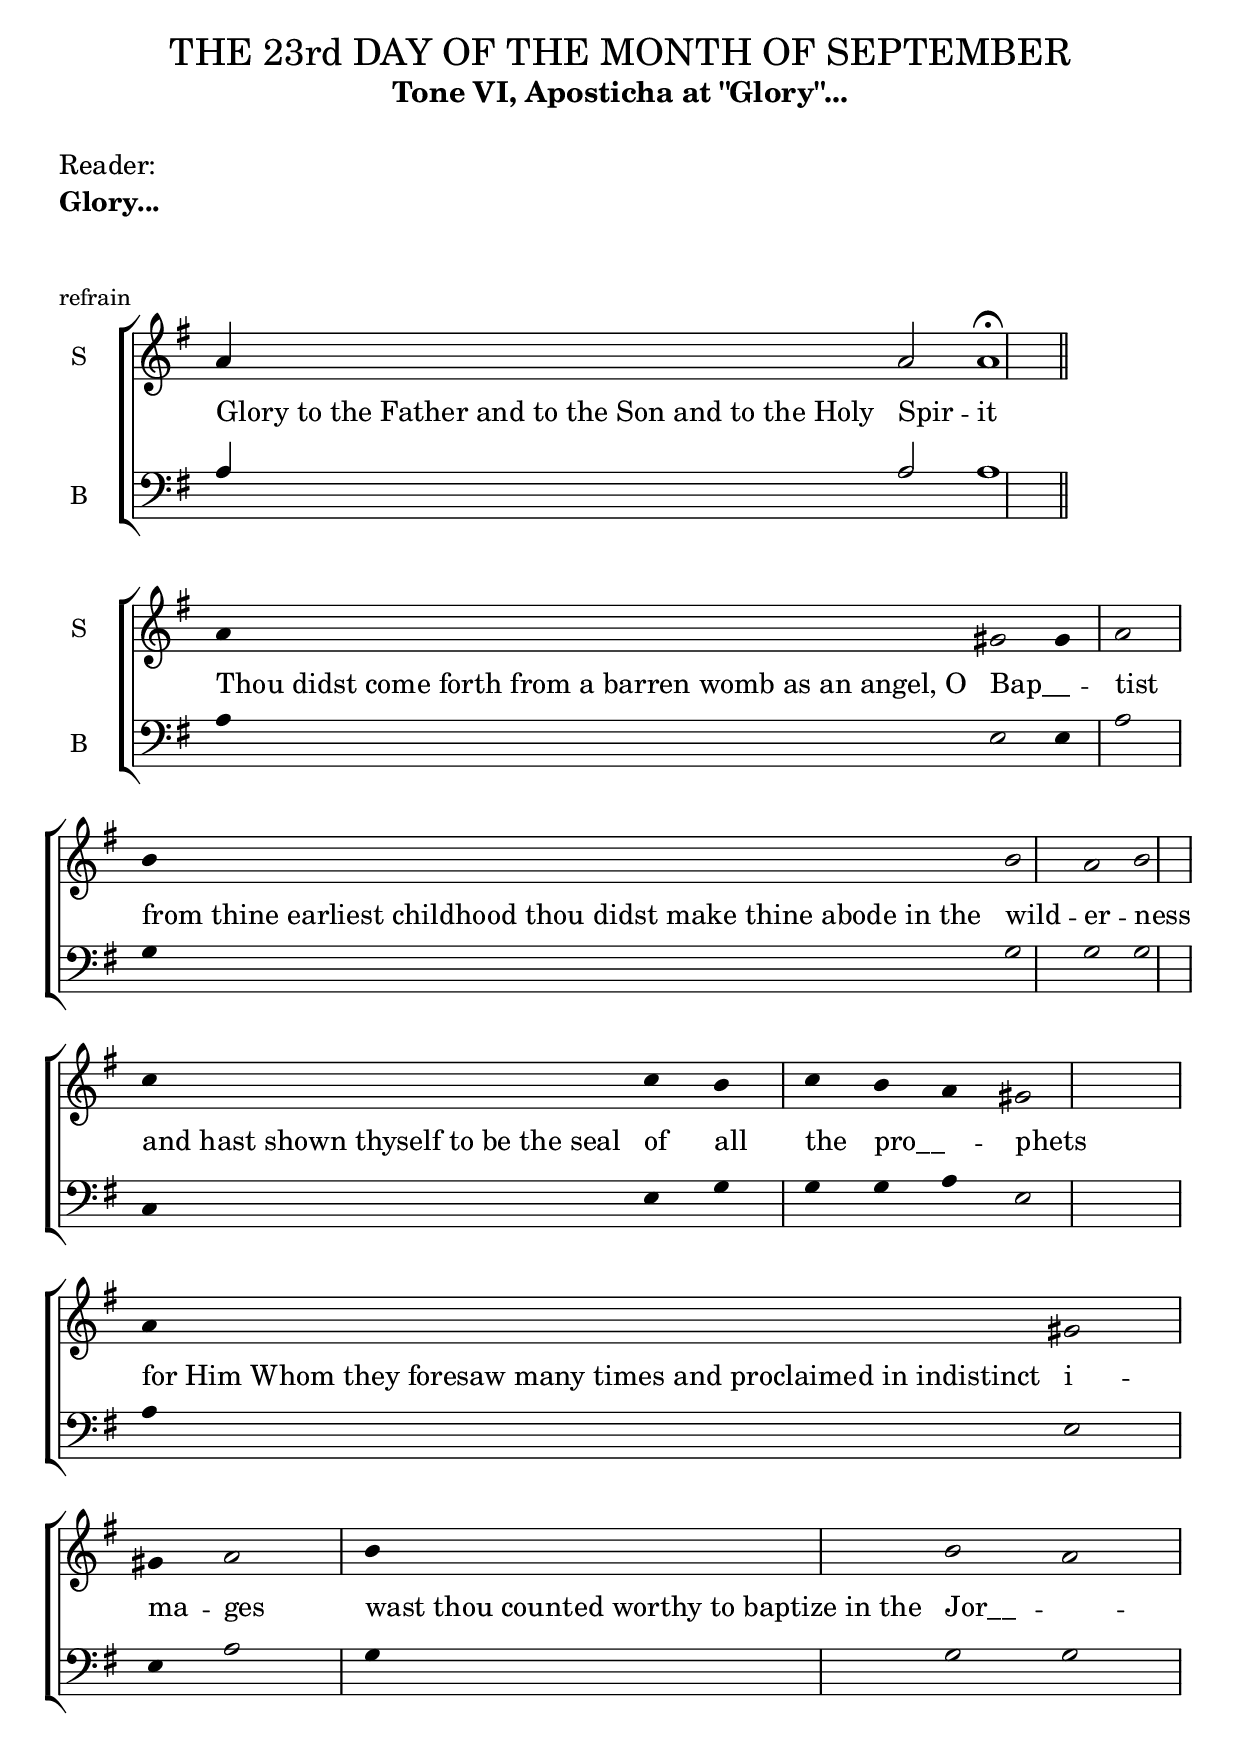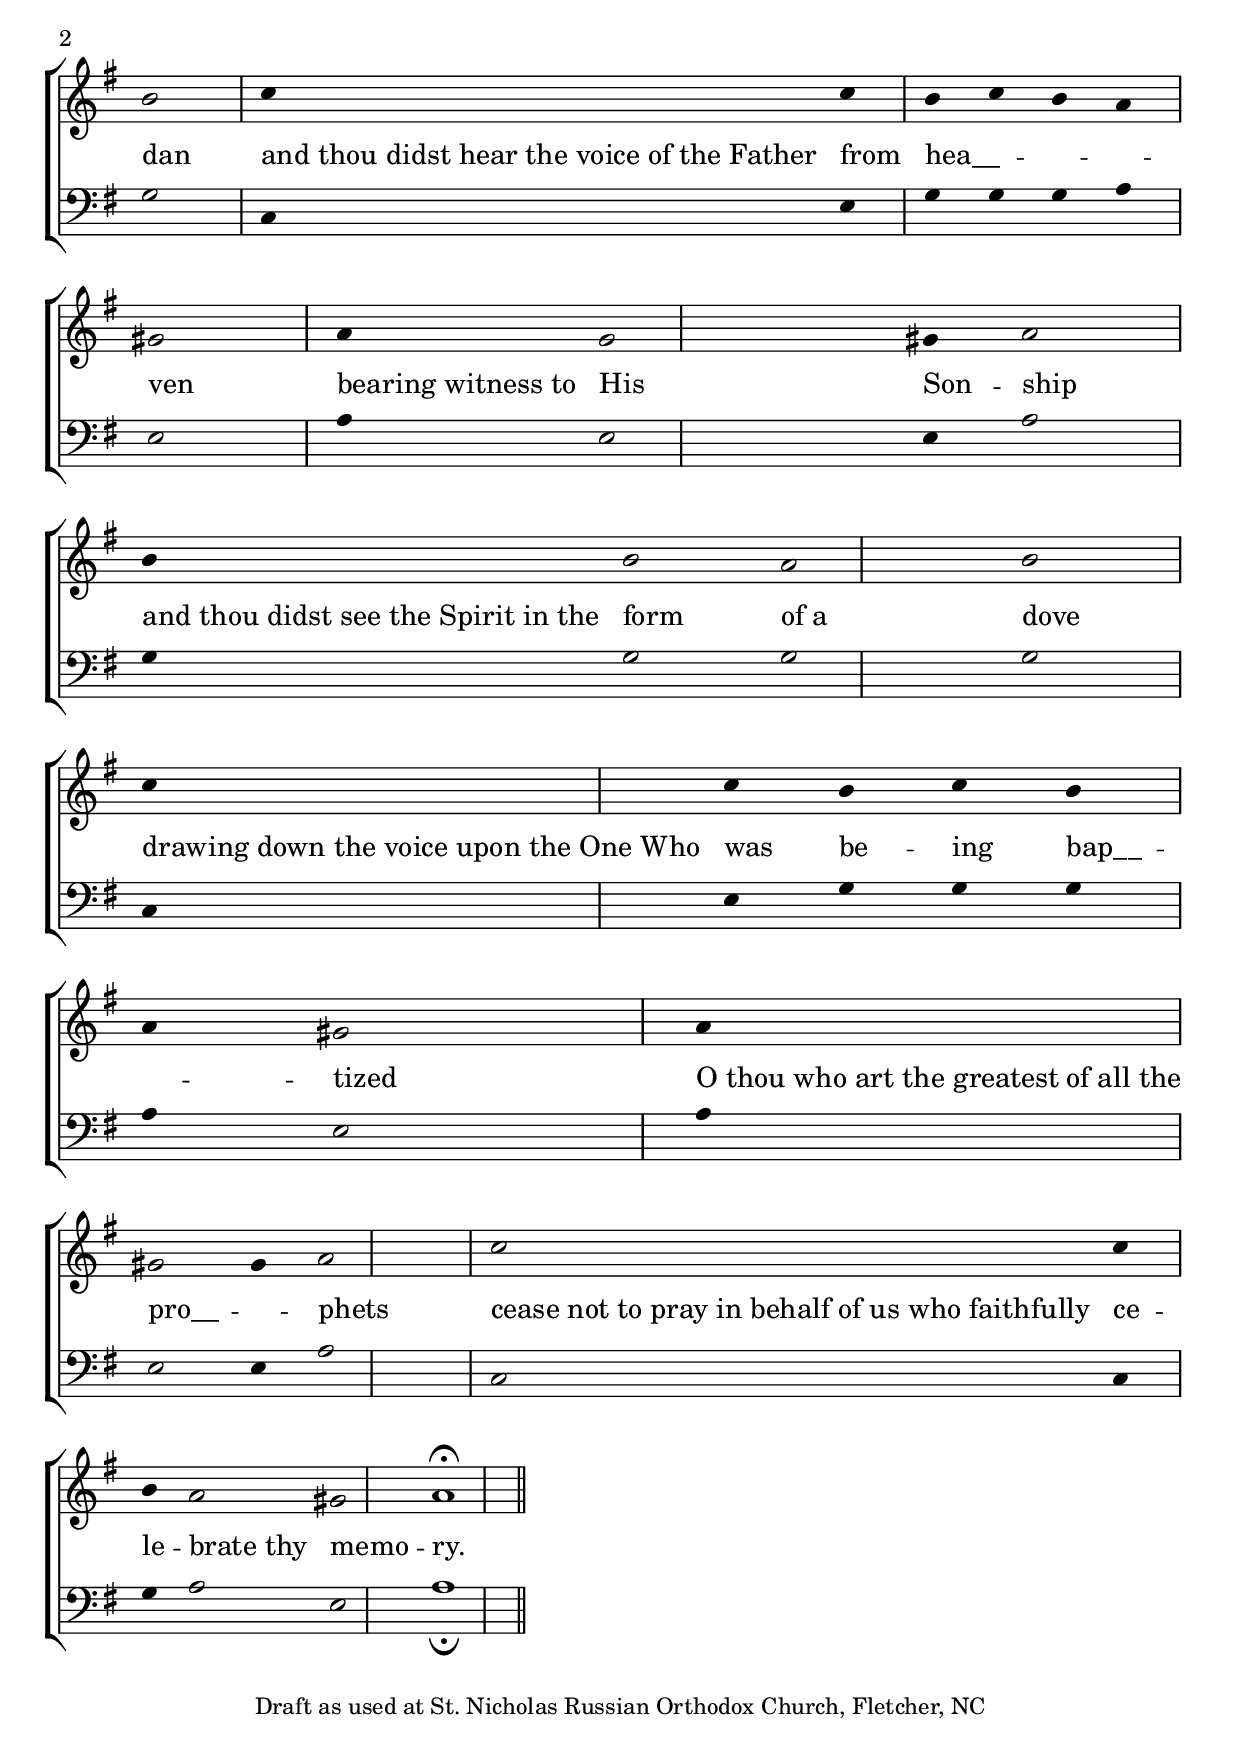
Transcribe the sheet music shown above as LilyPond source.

\version "2.18.0" 
\include "english.ly" 
\include "gregorian.ly" 

\layout { 
  \context{ 
    \Score \override SpacingSpanner.packed-spacing = ##f 
  } 
  \context{ 
    \Lyrics \override LyricHyphen.minimum-distance = #2.25 
    \override LyricSpace.minimum-distance = #2.25 
  } 
} 

\header { 
  title = \markup\normal-text\fontsize #0.25 
    {"THE 23rd DAY OF THE MONTH OF SEPTEMBER"} 
  subtitle = \markup\bold\fontsize #1 
    {"Tone VI, Aposticha at \"Glory\"..." }
  subsubtitle = \markup\bold\fontsize #4.25 
    {" "} 
  
  poet = \markup {
    \column {
       \fontsize #1.5 \left-align {
          "Reader:"
          \bold "Glory..."
          " "
          " "
        }
      }
  }
  
  meter = \markup\bold\fontsize #4.25 
        {" "} 
    
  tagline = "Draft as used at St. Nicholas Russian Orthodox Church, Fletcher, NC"
 
} 


global = { 
  \key g \major 
  \override Staff.NoteHead.style = #'altdefault 
  \override Staff.TimeSignature.stencil = ##f 
  %\override Staff.BarLine.stencil = ##f 
  \set Score.defaultBarType = "-" 
  \bar "|." 
} 
move = { \bar "" \break }

sop_refrain = 
\relative c'' { 
  \global 
  a4 a2 a1 \fermata \bar "||"
}

bass_refrain = 
\relative c' { 
  \global 
  a4 a2 a1 \bar "||"
}



refrain = \lyricmode { 
  % Lyrics follow here. 
  \override LyricText.self-alignment-X = #LEFT
  "Glory to the Father and to the Son and to the Holy" Spir -- it
}

soprano = 
\relative c'' { 
  \global
  % a
  a4 gs2 gs4 a2 \bar "|"
  %b
  b4 b2 a b \bar "|"
  %c
  c4 c b c b a gs2 \bar "|"
  
  % a
  a4 gs2 gs4 a2 \bar "|"
  %b
  b4 b2 a b \bar "|"
  %c
  c4 c b c b a gs2 \bar "|"
  
  % a
  a4 gs2 gs4 a2 \bar "|"
  %b
  b4 b2 a b \bar "|"
  %c
  c4 c b c b a gs2 \bar "|"
  
  % a
  a4 gs2 gs4 a2 \bar "|"
  
  %last
  c2 c4 b a2 gs a1 \fermata \bar "||"
}

bass = 
\relative c' { 
  \global 
  % a
  a4 e2 e4 a2 \bar "|"
  %b
  g4 g2 g g \bar "|"
  %c
  c,4 e g g g a e2 \bar "|"
  
  % a
  a4 e2 e4 a2 \bar "|"
  %b
  g4 g2 g g \bar "|"
  %c
  c,4 e g g g a e2 \bar "|"
  
  % a
  a4 e2 e4 a2 \bar "|"
  %b
  g4 g2 g g \bar "|"
  %c
  c,4 e g g g a e2 \bar "|"
  
  % a
  a4 e2 e4 a2 \bar "|"
  
  %last
  c,2 c4 g' a2 e a1 \fermata \bar "||"

} 

verse = \lyricmode { 
  % Lyrics follow here. 
  \override LyricText.self-alignment-X = #LEFT
  "Thou didst come forth from a barren womb as an angel, O" "Bap__" -- "" -- tist
  "from thine earliest childhood thou didst make thine abode in the" wild -- er -- ness
  "and hast shown thyself to be the seal" of all the "pro__" -- "" -- phets
  
  "for Him Whom they foresaw many times and proclaimed in indistinct" i -- ma -- ges
  "wast thou counted worthy to baptize in the" "Jor__" -- "" -- dan
  "and thou didst hear the voice of the Father" from "hea__" -- "" -- "" -- "" -- ven

  "bearing witness to" His Son -- ship
  "and thou didst see the Spirit in the" form "of a" dove
  "drawing down the voice upon the One Who" was be -- ing "bap__" -- "" -- tized
  
  "O thou who art the greatest of all the" "pro__" -- "" -- phets
  
  "cease not to pray in behalf of us who faithfully" ce -- le -- "brate thy" memo -- ry.
}

\score {
  \header {
    piece = "refrain"
  }
  \new ChoirStaff <<
    \new Staff \with { 
      midiInstrument = "string ensemble 1" 
      instrumentName = \markup \center-column { "S" } 
    } <<
      \new Voice = "soprano" { \voiceOne \sop_refrain } 
    >>
    \new Lyrics \lyricsto "soprano" \refrain 
    \new Staff \with { 
      midiInstrument = "string ensemble 1" 
      instrumentName = \markup \center-column { "B" } 
    } << 
      \clef bass 
      \new Voice = "bass" { \voiceThree \bass_refrain } 
    >> 
  >>
  \layout { 
    ragged-last=##t 
    #(layout-set-staff-size 22) 
    \context { 
      \Lyrics 
      \override VerticalAxisGroup.staff-affinity = ##f 
      \override VerticalAxisGroup.staff-staff-spacing = 
        #'((basic-distance . 0) 
           (minimum-distance . 2) 
           (padding . 2)) 
    } 
    indent = 1.25\cm 
    \context { 
      \Staff 
      \override VerticalAxisGroup.staff-staff-spacing = 
        #'((basic-distance . 0) 
           (minimum-distance . 2) 
           (padding . 2)) 
    } 
  } 
}

\score {
  \new ChoirStaff <<
    \new Staff \with { 
      midiInstrument = "string ensemble 1" 
      instrumentName = \markup \center-column { "S" } 
    } <<
      \new Voice = "soprano" { \voiceOne \soprano } 
    >>
    \new Lyrics \lyricsto "soprano" \verse 
    \new Staff \with { 
      midiInstrument = "string ensemble 1" 
      instrumentName = \markup \center-column { "B" } 
    } << 
      \clef bass 
      \new Voice = "bass" { \voiceFour \bass } 
    >> 
  >>
  \layout { 
    ragged-last=##t 
    #(layout-set-staff-size 22) 
    \context { 
      \Lyrics 
      \override VerticalAxisGroup.staff-affinity = ##f 
      \override VerticalAxisGroup.staff-staff-spacing = 
        #'((basic-distance . 0) 
           (minimum-distance . 2) 
           (padding . 2)) 
    } 
    indent = 1.25\cm 
    \context { 
      \Staff 
      \hide Stem
      \override VerticalAxisGroup.staff-staff-spacing = 
        #'((basic-distance . 0) 
           (minimum-distance . 2) 
           (padding . 2)) 
    } 
  } 
}